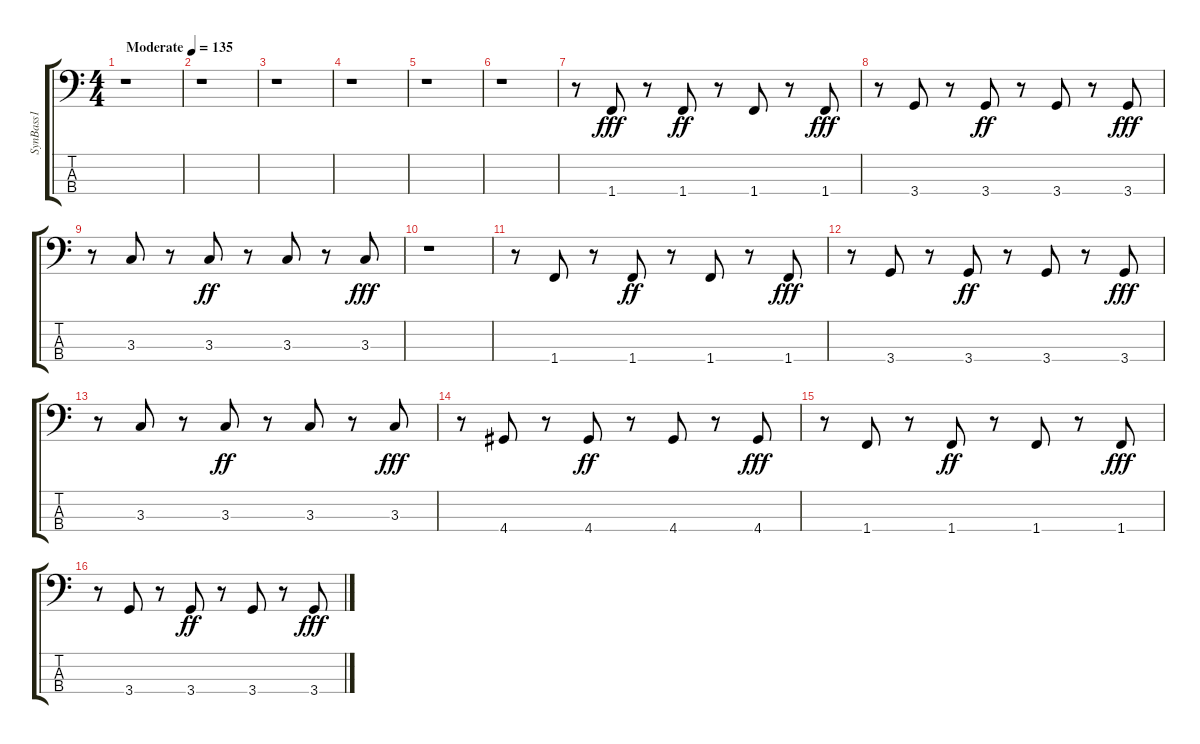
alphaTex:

\track ("SynBass1" "SynBass1") {instrument synthbass1}
\staff {score tabs}
\tuning (G2 D2 A1 E1) {hide}
\ts (4 4)
\tempo (135 "Moderate")
\clef f4
\ks c
r.1{dy fff instrument synthbass1} |
r.1 |
r.1 |
r.1 |
r.1 |
r.1 |
r.8 1.4.8 r.8 1.4.8{dy ff} r.8 1.4.8 r.8 1.4.8{dy fff} |
r.8 3.4.8 r.8 3.4.8{dy ff} r.8 3.4.8 r.8 3.4.8{dy fff} |
r.8 3.3.8 r.8 3.3.8{dy ff} r.8 3.3.8 r.8 3.3.8{dy fff} |
r.1 |
r.8 1.4.8 r.8 1.4.8{dy ff} r.8 1.4.8 r.8 1.4.8{dy fff} |
r.8 3.4.8 r.8 3.4.8{dy ff} r.8 3.4.8 r.8 3.4.8{dy fff} |
r.8 3.3.8 r.8 3.3.8{dy ff} r.8 3.3.8 r.8 3.3.8{dy fff} |
r.8 4.4.8 r.8 4.4.8{dy ff} r.8 4.4.8 r.8 4.4.8{dy fff} |
r.8 1.4.8 r.8 1.4.8{dy ff} r.8 1.4.8 r.8 1.4.8{dy fff} |
r.8 3.4.8 r.8 3.4.8{dy ff} r.8 3.4.8 r.8 3.4.8{dy fff}
